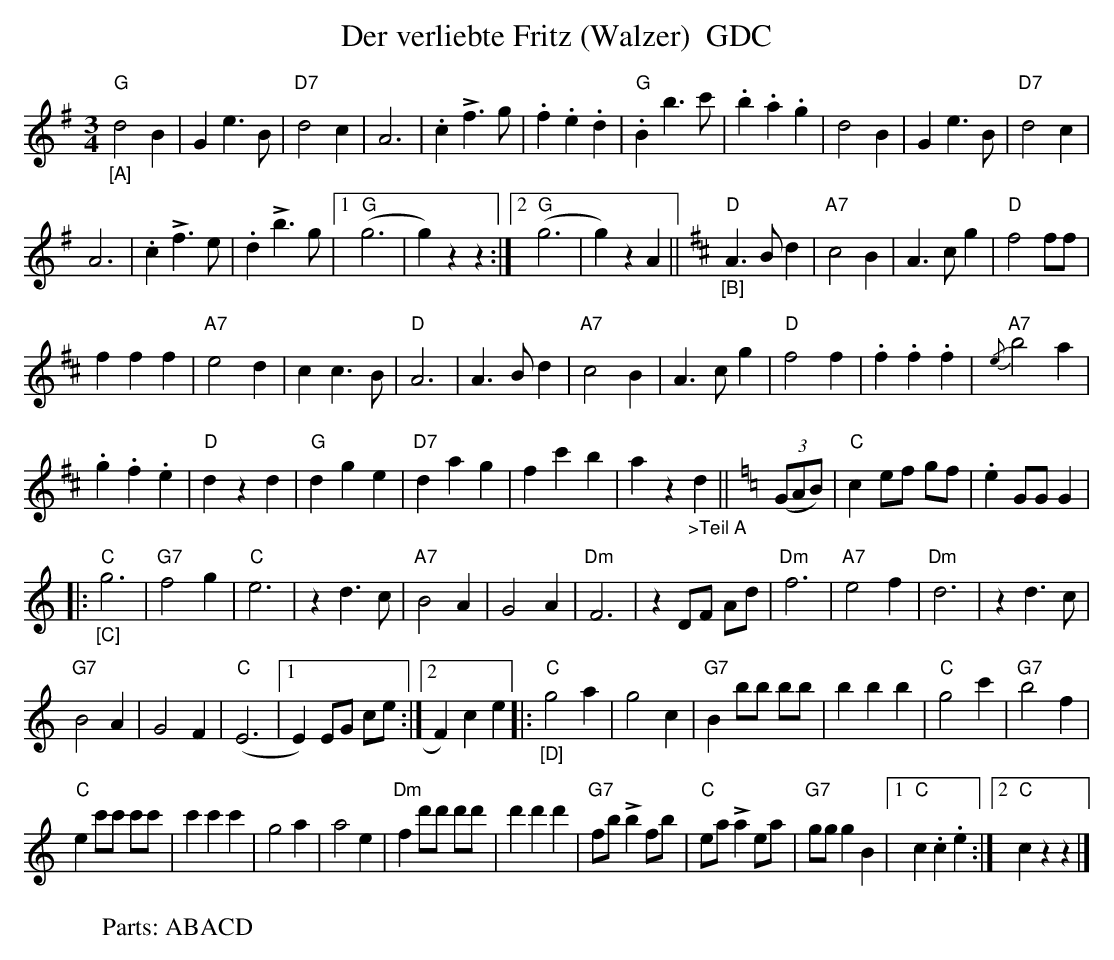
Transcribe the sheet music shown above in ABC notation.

X:1
T:  Der verliebte Fritz (Walzer)  GDC
M:3/4
L:1/4
K:G %%MIDI gchordon
"G""_[A]"d2B | Ge>B | "D7"d2c |  A3 | .c !>!f>g | .f.e.d | "G".Bb>c' | .b.a.g | d2B | Ge>B | "D7"d2c |
A3 | .c!>!f>e | .d!>!b>g |1 "G"(g3 | g)zz :|2 "G"(g3 | g)zA || [K:D] "_[B]""D"A>Bd | "A7"c2B | A>cg | "D"f2f/f/ |
fff | "A7"e2d | cc>B | "D"A3 | A>Bd | "A7"c2B | A>cg | "D"f2f | .f.f.f | {/e}"A7"b2a |
.g.f.e | "D"dzd | "G"dge | "D7"dag | fc'b | az"_>Teil A"d || [K:C] ((3G/A/B/) | "C"c e/f/ g/f/ | .eG/G/G |
|:"C""_[C]"g3 | "G7"f2g | "C"e3 | zd>c | "A7"B2A | G2A | "Dm"F3 | z D/F/ A/d/ | "Dm"f3 | "A7"e2f | "Dm"d3 | zd>c |
"G7"B2A | G2F | ("C"E3 |1 E) E/G/ c/e/ :|2 F)ce |: "_[D]""C"g2a | g2c | "G7"B b/b/ b/b/ | bbb | "C"g2c' | "G7"b2f |
"C"e c'/c'/ c'/c'/ | c'c'c' | g2a | a2e | "Dm"f d'/d'/ d'/d'/ | d'd'd' | "G7"f/b/ !>!b f/b/ | "C"e/a/!>!a e/a/ | "G7"g/g/gB |1 "C"c.c.e :|2  "C"czz |]
W: Parts: ABACD
